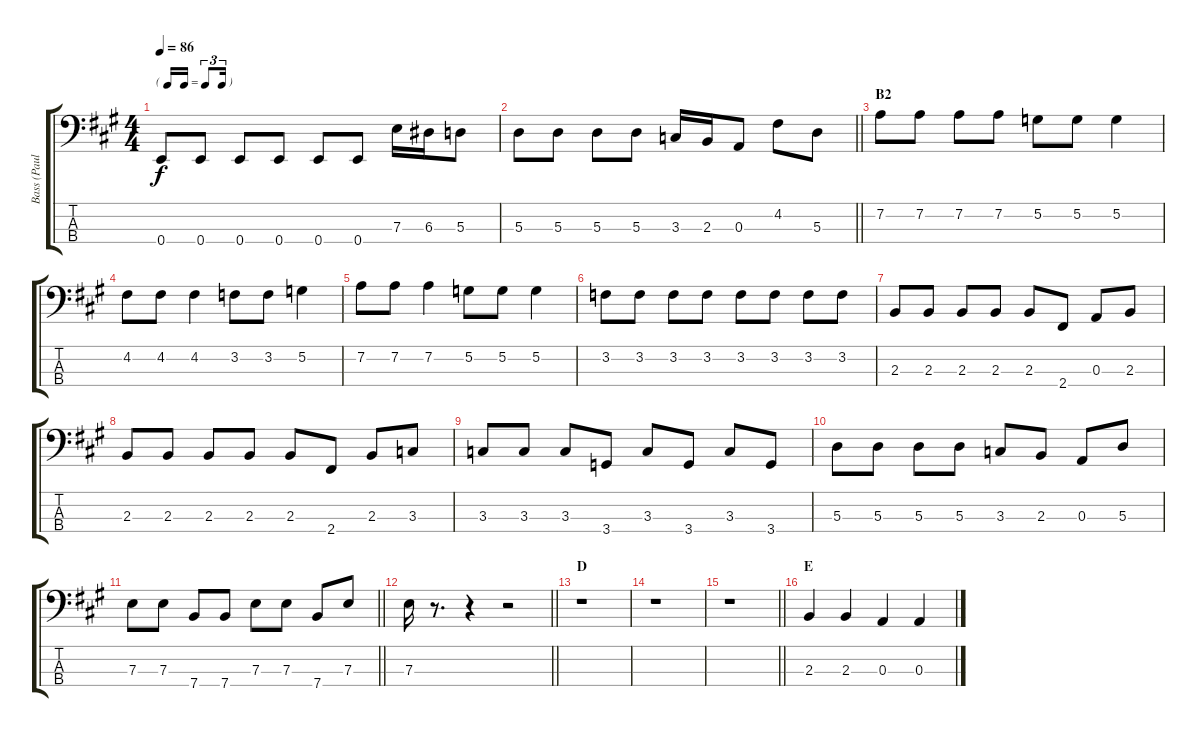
\track ("Bass (Paul McCartney)" "Bass (Paul") {instrument electricbasspick}
\staff {score tabs}
\tuning (G2 D2 A1 E1) {hide}
\ts (4 4)
\tf triplet16th
\tempo 86
\clef f4
\ks a
0.4.8{dy f} 0.4.8 0.4.8 0.4.8 0.4.8 0.4.8 7.3.16 6.3.16 5.3.8 |
\barLineRight lightlight
5.3.8 5.3.8 5.3.8 5.3.8 3.3.16 2.3.16 0.3.8 4.2.8 5.3.8 |
\section ("" "B2")
7.2.8 7.2.8 7.2.8 7.2.8 5.2.8 5.2.8 5.2.4 |
4.2.8 4.2.8 4.2.4 3.2.8 3.2.8 5.2.4 |
7.2.8 7.2.8 7.2.4 5.2.8 5.2.8 5.2.4 |
3.2.8 3.2.8 3.2.8 3.2.8 3.2.8 3.2.8 3.2.8 3.2.8 |
2.3.8 2.3.8 2.3.8 2.3.8 2.3.8 2.4.8 0.3.8 2.3.8 |
2.3.8 2.3.8 2.3.8 2.3.8 2.3.8 2.4.8 2.3.8 3.3.8 |
3.3.8 3.3.8 3.3.8 3.4.8 3.3.8 3.4.8 3.3.8 3.4.8 |
5.3.8 5.3.8 5.3.8 5.3.8 3.3.8 2.3.8 0.3.8 5.3.8 |
\barLineRight lightlight
7.3.8 7.3.8 7.4.8 7.4.8 7.3.8 7.3.8 7.4.8 7.3.8 |
\barLineRight lightlight
7.3.16 r.8{d} r.4 r.2 |
\section ("" "D")
r.1 |
r.1 |
\barLineRight lightlight
r.1 |
\section ("" "E")
2.3.4 2.3.4 0.3.4 0.3.4
